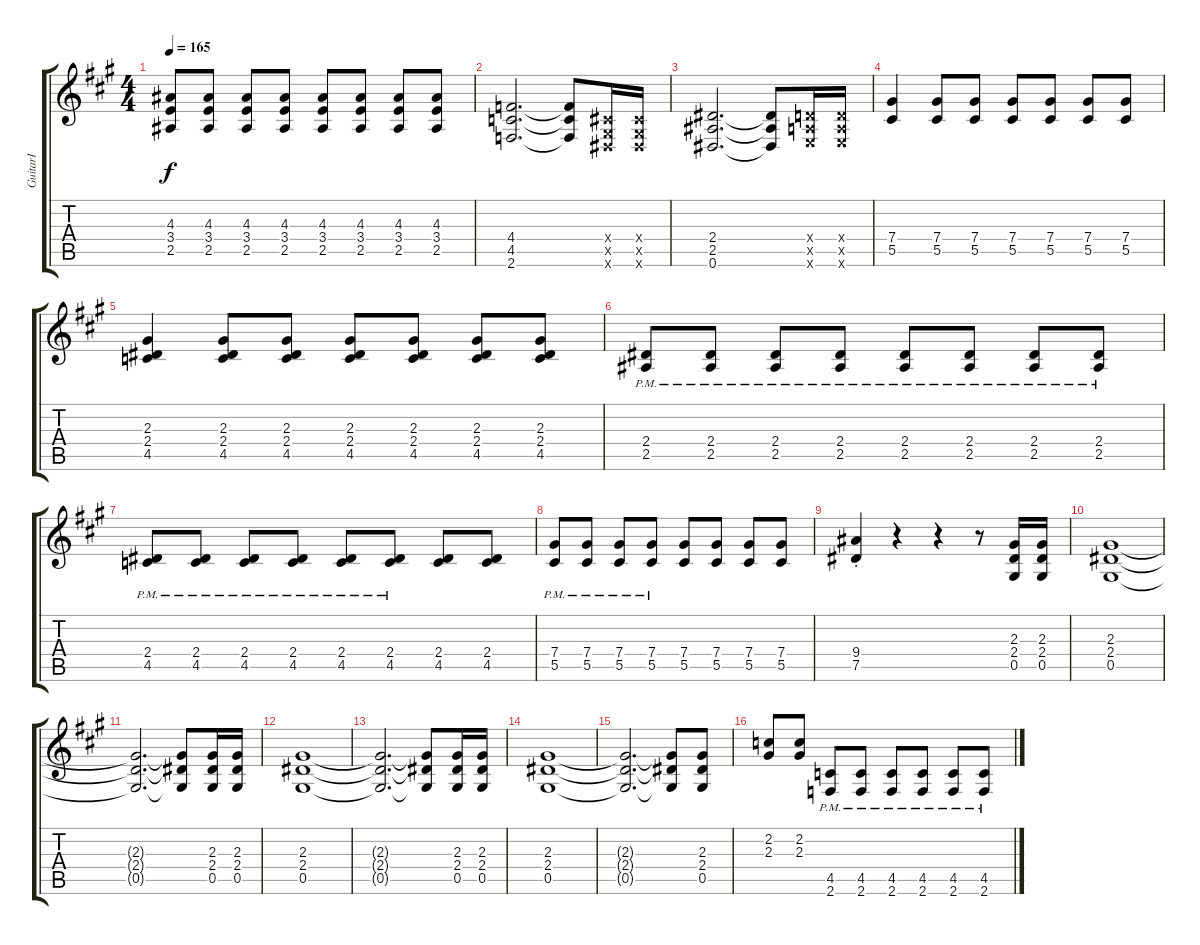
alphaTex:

\track ("GuitarⅠ" "GuitarⅠ") {instrument overdrivenguitar}
\staff {score tabs}
\tuning (Eb4 Bb3 Gb3 Db3 Ab2 Eb2) {hide}
\ts (4 4)
\tempo 165
\clef g2
\ks a
(4.3 3.4 2.5).8{dy f} (4.3 3.4 2.5).8 (4.3 3.4 2.5).8 (4.3 3.4 2.5).8 (4.3 3.4 2.5).8 (4.3 3.4 2.5).8 (4.3 3.4 2.5).8 (4.3 3.4 2.5).8 |
(4.4 4.5 2.6).2{d} (4.4{t} 4.5{t} 2.6{t}).8 (0.4{x} 0.5{x} 0.6{x}).16 (0.4{x} 0.5{x} 0.6{x}).16 |
(2.4 2.5 0.6).2{d} (2.4{t} 2.5{t} 0.6{t}).8 (1.4{x} 1.5{x} 1.6{x}).16 (1.4{x} 1.5{x} 1.6{x}).16 |
(7.4 5.5).4 (7.4 5.5).8 (7.4 5.5).8 (7.4 5.5).8 (7.4 5.5).8 (7.4 5.5).8 (7.4 5.5).8 |
(2.3 2.4 4.5).4 (2.3 2.4 4.5).8 (2.3 2.4 4.5).8 (2.3 2.4 4.5).8 (2.3 2.4 4.5).8 (2.3 2.4 4.5).8 (2.3 2.4 4.5).8 |
(2.4{pm} 2.5{pm}).8 (2.4{pm} 2.5{pm}).8 (2.4{pm} 2.5{pm}).8 (2.4{pm} 2.5{pm}).8 (2.4{pm} 2.5{pm}).8 (2.4{pm} 2.5{pm}).8 (2.4{pm} 2.5{pm}).8 (2.4{pm} 2.5{pm}).8 |
(2.4{pm} 4.5{pm}).8 (2.4{pm} 4.5{pm}).8 (2.4{pm} 4.5{pm}).8 (2.4{pm} 4.5{pm}).8 (2.4{pm} 4.5{pm}).8 (2.4{pm} 4.5{pm}).8 (2.4 4.5).8 (2.4 4.5).8 |
(7.4{pm} 5.5{pm}).8 (7.4{pm} 5.5{pm}).8 (7.4{pm} 5.5{pm}).8 (7.4{pm} 5.5{pm}).8 (7.4 5.5).8 (7.4 5.5).8 (7.4 5.5).8 (7.4 5.5).8 |
(9.4{st} 7.5).4 r.4 r.4 r.8 (2.3 2.4 0.5).16 (2.3 2.4 0.5).16 |
(2.3 2.4 0.5).1 |
(2.3{t} 2.4{t} 0.5{t}).2{d} (2.3{t} 2.4{t} 0.5{t}).8 (2.3 2.4 0.5).16 (2.3 2.4 0.5).16 |
(2.3 2.4 0.5).1 |
(2.3{t} 2.4{t} 0.5{t}).2{d} (2.3{t} 2.4{t} 0.5{t}).8 (2.3 2.4 0.5).16 (2.3 2.4 0.5).16 |
(2.3 2.4 0.5).1 |
(2.3{t} 2.4{t} 0.5{t}).2{d} (2.3{t} 2.4{t} 0.5{t}).8 (2.3 2.4 0.5).8 |
(2.2 2.3).8 (2.2 2.3).8 (4.5{pm} 2.6{pm}).8 (4.5{pm} 2.6{pm}).8 (4.5{pm} 2.6{pm}).8 (4.5{pm} 2.6{pm}).8 (4.5{pm} 2.6{pm}).8 (4.5{pm} 2.6{pm}).8
